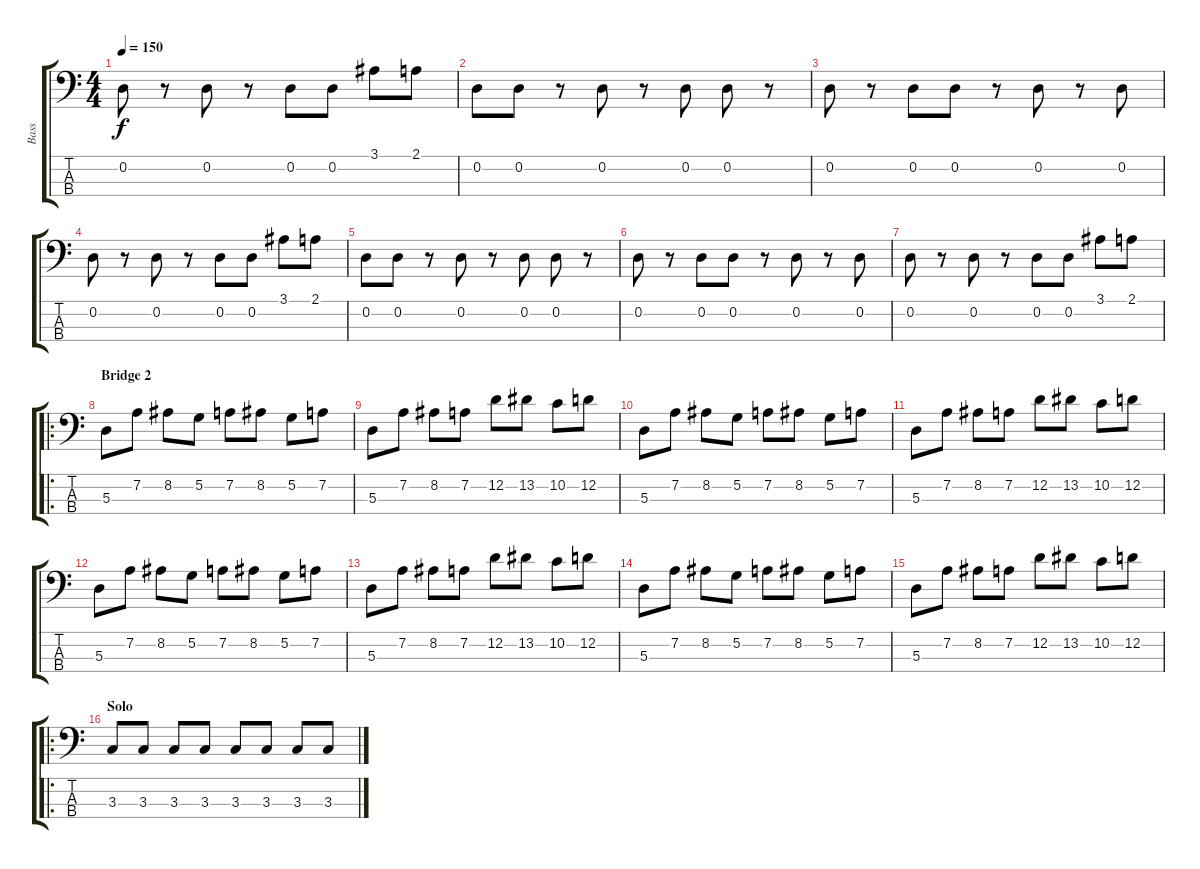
\track ("Bass" "Bass") {instrument electricbassfinger}
\staff {score tabs}
\tuning (G2 D2 A1 E1) {hide}
\ts (4 4)
\tempo 150
\clef f4
\ks c
0.2.8{dy f} r.8 0.2.8 r.8 0.2.8 0.2.8 3.1.8 2.1.8 |
0.2.8 0.2.8 r.8 0.2.8 r.8 0.2.8 0.2.8 r.8 |
0.2.8 r.8 0.2.8 0.2.8 r.8 0.2.8 r.8 0.2.8 |
0.2.8 r.8 0.2.8 r.8 0.2.8 0.2.8 3.1.8 2.1.8 |
0.2.8 0.2.8 r.8 0.2.8 r.8 0.2.8 0.2.8 r.8 |
0.2.8 r.8 0.2.8 0.2.8 r.8 0.2.8 r.8 0.2.8 |
0.2.8 r.8 0.2.8 r.8 0.2.8 0.2.8 3.1.8 2.1.8 |
\ro
\section ("" "Bridge 2")
5.3.8 7.2.8 8.2.8 5.2.8 7.2.8 8.2.8 5.2.8 7.2.8 |
5.3.8 7.2.8 8.2.8 7.2.8 12.2.8 13.2.8 10.2.8 12.2.8 |
5.3.8 7.2.8 8.2.8 5.2.8 7.2.8 8.2.8 5.2.8 7.2.8 |
5.3.8 7.2.8 8.2.8 7.2.8 12.2.8 13.2.8 10.2.8 12.2.8 |
5.3.8 7.2.8 8.2.8 5.2.8 7.2.8 8.2.8 5.2.8 7.2.8 |
5.3.8 7.2.8 8.2.8 7.2.8 12.2.8 13.2.8 10.2.8 12.2.8 |
5.3.8 7.2.8 8.2.8 5.2.8 7.2.8 8.2.8 5.2.8 7.2.8 |
5.3.8 7.2.8 8.2.8 7.2.8 12.2.8 13.2.8 10.2.8 12.2.8 |
\ro
\section ("" "Solo")
3.3.8 3.3.8 3.3.8 3.3.8 3.3.8 3.3.8 3.3.8 3.3.8
